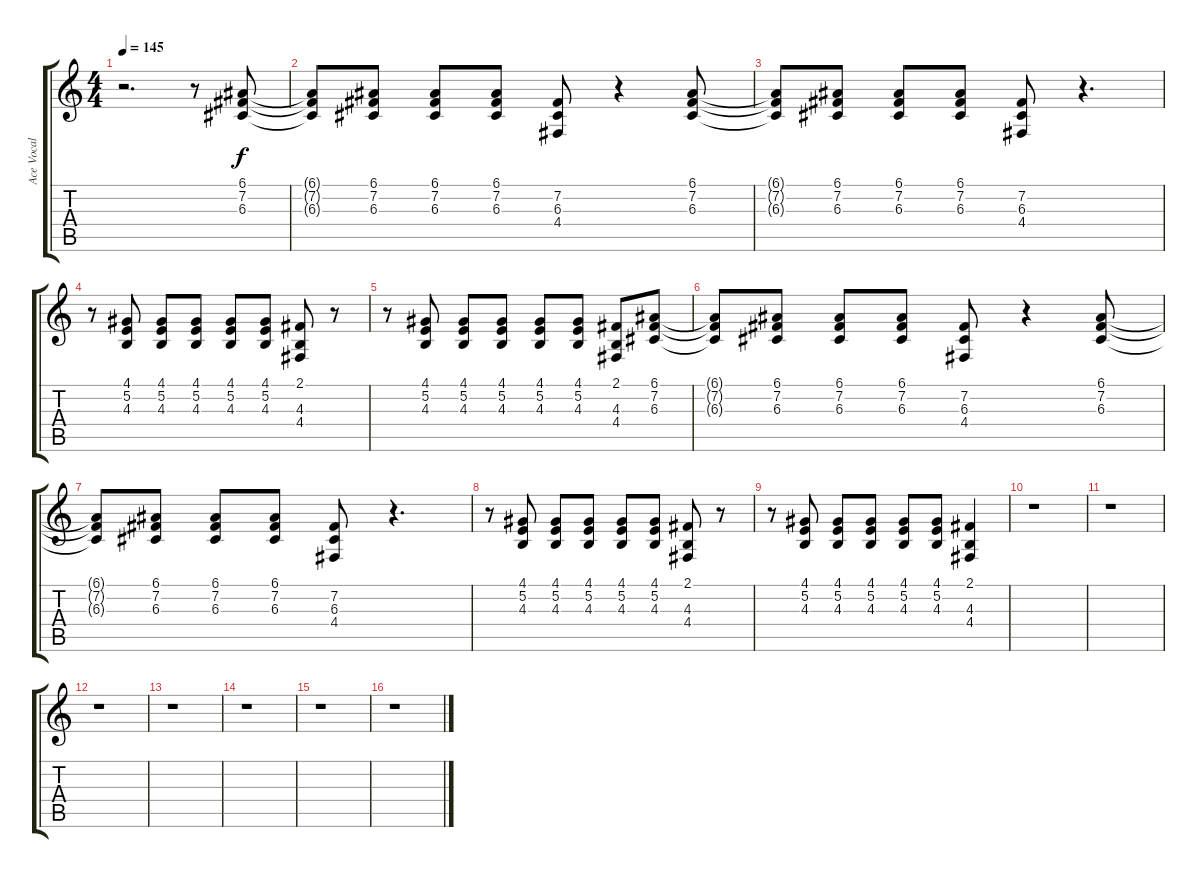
\track ("Ace Vocal" "Ace Vocal") {instrument lead2sawtooth}
\staff {score tabs}
\tuning (E4 B3 G3 D3 A2 E2) {hide}
\ts (4 4)
\tempo 145
\clef g2
\ks c
r.2{d dy f} r.8 (6.1 7.2 6.3).8 |
(6.1{t} 7.2{t} 6.3{t}).8 (6.1 7.2 6.3).8 (6.1 7.2 6.3).8 (6.1 7.2 6.3).8 (7.2 6.3 4.4).8 r.4 (6.1 7.2 6.3).8 |
(6.1{t} 7.2{t} 6.3{t}).8 (6.1 7.2 6.3).8 (6.1 7.2 6.3).8 (6.1 7.2 6.3).8 (7.2 6.3 4.4).8 r.4{d} |
r.8 (4.1 5.2 4.3).8 (4.1 5.2 4.3).8 (4.1 5.2 4.3).8 (4.1 5.2 4.3).8 (4.1 5.2 4.3).8 (2.1 4.3 4.4).8 r.8 |
r.8 (4.1 5.2 4.3).8 (4.1 5.2 4.3).8 (4.1 5.2 4.3).8 (4.1 5.2 4.3).8 (4.1 5.2 4.3).8 (2.1 4.3 4.4).8 (6.1 7.2 6.3).8 |
(6.1{t} 7.2{t} 6.3{t}).8 (6.1 7.2 6.3).8 (6.1 7.2 6.3).8 (6.1 7.2 6.3).8 (7.2 6.3 4.4).8 r.4 (6.1 7.2 6.3).8 |
(6.1{t} 7.2{t} 6.3{t}).8 (6.1 7.2 6.3).8 (6.1 7.2 6.3).8 (6.1 7.2 6.3).8 (7.2 6.3 4.4).8 r.4{d} |
r.8 (4.1 5.2 4.3).8 (4.1 5.2 4.3).8 (4.1 5.2 4.3).8 (4.1 5.2 4.3).8 (4.1 5.2 4.3).8 (2.1 4.3 4.4).8 r.8 |
r.8 (4.1 5.2 4.3).8 (4.1 5.2 4.3).8 (4.1 5.2 4.3).8 (4.1 5.2 4.3).8 (4.1 5.2 4.3).8 (2.1 4.3 4.4).4 |
r.1 |
r.1 |
r.1 |
r.1 |
r.1 |
r.1 |
r.1
